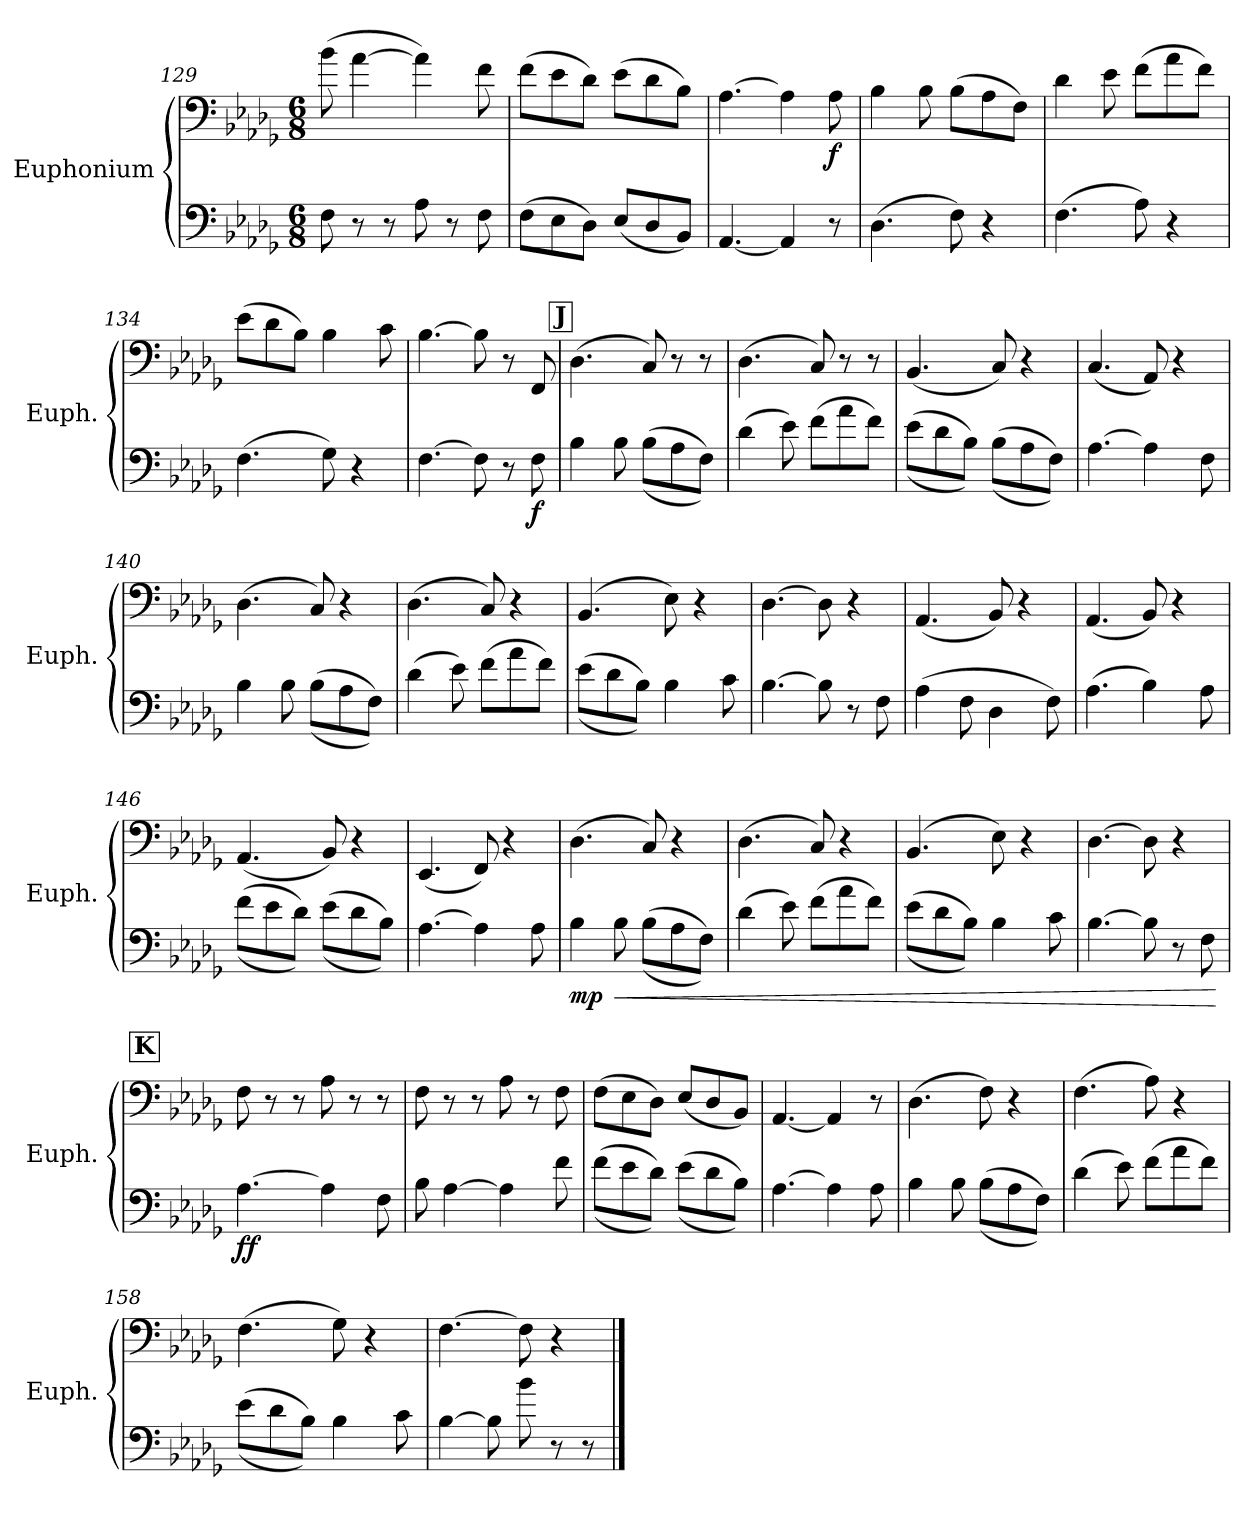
**kern	**dynam	**kern	**dynam
*part2	*part2	*part1	*part1
*staff2	*staff2	*staff1	*staff1
*I"Euphonium	*	*I"Euphonium	*
*I'Euph.	*	*I'Euph.	*
*clefF4	*	*clefF4	*
*k[b-e-a-d-g-]	*	*k[b-e-a-d-g-]	*
*M6/8	*	*M6/8	*
=129	=129	=129	=129
8F\	.	(8b-\	.
8r	.	[4a-\	.
8r	.	.	.
8A-\	.	4a-\])	.
8r	.	.	.
8F\	.	8f\	.
=130	=130	=130	=130
(8F\L	.	(8f\L	.
8E-\	.	8e-\	.
8D-\J)	.	8d-\J)	.
(8E-/L	.	(8e-\L	.
8D-/	.	8d-\	.
8BB-/J)	.	8B-\J)	.
!!LO:LB:g=z
=131	=131	=131	=131
[4.AA-/	.	[4.A-\	.
4AA-/]	.	4A-\]	.
!	!	!	!LO:DY:b
8r	.	8A-\	f
=132	=132	=132	=132
(4.D-\	.	4B-\	.
.	.	8B-\	.
8F\)	.	(8B-\L	.
4r	.	8A-\	.
.	.	8F\J)	.
=133	=133	=133	=133
(4.F\	.	4d-\	.
.	.	8e-\	.
8A-\)	.	(8f\L	.
4r	.	8a-\	.
.	.	8f\J)	.
=134	=134	=134	=134
(4.F\	.	(8e-\L	.
.	.	8d-\	.
.	.	8B-\J)	.
8G-\)	.	4B-\	.
4r	.	.	.
.	.	8c\	.
=135	=135	=135	=135
[4.F\	.	[4.B-\	.
8F\]	.	8B-\]	.
8r	.	8r	.
!	!LO:DY:b	!	!
8F\	f	8FF/	.
!!LO:REH:place=s1:a:B:fs=14:t=J
=136	=136	=136	=136
4B-\	.	(4.D-\	.
8B-\	.	.	.
((8B-\L	.	8C/)	.
8A-\	.	8r	.
8F\J))	.	8r	.
!!LO:LB:g=z
=137	=137	=137	=137
(4d-\	.	(4.D-\	.
8e-\)	.	.	.
(8f\L	.	8C/)	.
8a-\	.	8r	.
8f\J)	.	8r	.
=138	=138	=138	=138
((8e-\L	.	(4.BB-/	.
8d-\	.	.	.
8B-\J))	.	.	.
((8B-\L	.	8C/)	.
8A-\	.	4r	.
8F\J))	.	.	.
=139	=139	=139	=139
[4.A-\	.	(4.C/	.
4A-\]	.	8AA-/)	.
.	.	4r	.
8F\	.	.	.
=140	=140	=140	=140
4B-\	.	(4.D-\	.
8B-\	.	.	.
((8B-\L	.	8C/)	.
8A-\	.	4r	.
8F\J))	.	.	.
=141	=141	=141	=141
(4d-\	.	(4.D-\	.
8e-\)	.	.	.
(8f\L	.	8C/)	.
8a-\	.	4r	.
8f\J)	.	.	.
=142	=142	=142	=142
((8e-\L	.	(4.BB-/	.
8d-\	.	.	.
8B-\J))	.	.	.
4B-\	.	8E-\)	.
.	.	4r	.
8c\	.	.	.
!!LO:LB:g=z
=143	=143	=143	=143
[4.B-\	.	[4.D-\	.
8B-\]	.	8D-\]	.
8r	.	4r	.
8F\	.	.	.
=144	=144	=144	=144
(4A-\	.	(4.AA-/	.
8F\	.	.	.
4D-\	.	8BB-/)	.
.	.	4r	.
8F\)	.	.	.
=145	=145	=145	=145
(4.A-\	.	(4.AA-/	.
4B-\)	.	8BB-/)	.
.	.	4r	.
8A-\	.	.	.
=146	=146	=146	=146
((8f\L	.	(4.AA-/	.
8e-\	.	.	.
8d-\J))	.	.	.
((8e-\L	.	8BB-/)	.
8d-\	.	4r	.
8B-\J))	.	.	.
=147	=147	=147	=147
[4.A-\	.	(4.EE-/	.
4A-\]	.	8FF/)	.
.	.	4r	.
8A-\	.	.	.
=148	=148	=148	=148
!	!LO:DY:b	!	!
4B-\	mp	(4.D-\	.
!	!LO:HP:b	!	!
8B-\	<	.	.
((8B-\L	.	8C/)	.
8A-\	.	4r	.
8F\J))	.	.	.
!!LO:PB:g=z
=149	=149	=149	=149
(4d-\	.	(4.D-\	.
8e-\)	.	.	.
(8f\L	.	8C/)	.
8a-\	.	4r	.
8f\J)	.	.	.
=150	=150	=150	=150
((8e-\L	.	(4.BB-/	.
8d-\	.	.	.
8B-\J))	.	.	.
4B-\	.	8E-\)	.
.	.	4r	.
8c\	.	.	.
=151	=151	=151	=151
[4.B-\	.	[4.D-\	.
8B-\]	.	8D-\]	.
8r	.	4r	.
8F\	.	.	.
.	[	.	.
!!LO:REH:place=s1:a:B:fs=14:t=K
=152	=152	=152	=152
!	!LO:DY:b	!	!
[4.A-\	ff	8F\	.
.	.	8r	.
.	.	8r	.
4A-\]	.	8A-\	.
.	.	8r	.
8F\	.	8r	.
=153	=153	=153	=153
8B-\	.	8F\	.
[4A-\	.	8r	.
.	.	8r	.
4A-\]	.	8A-\	.
.	.	8r	.
8f\	.	8F\	.
=154	=154	=154	=154
((8f\L	.	(8F\L	.
8e-\	.	8E-\	.
8d-\J))	.	8D-\J)	.
((8e-\L	.	(8E-/L	.
8d-\	.	8D-/	.
8B-\J))	.	8BB-/J)	.
!!LO:LB:g=z
=155	=155	=155	=155
[4.A-\	.	[4.AA-/	.
4A-\]	.	4AA-/]	.
8A-\	.	8r	.
=156	=156	=156	=156
4B-\	.	(4.D-\	.
8B-\	.	.	.
((8B-\L	.	8F\)	.
8A-\	.	4r	.
8F\J))	.	.	.
=157	=157	=157	=157
(4d-\	.	(4.F\	.
8e-\)	.	.	.
(8f\L	.	8A-\)	.
8a-\	.	4r	.
8f\J)	.	.	.
=158	=158	=158	=158
((8e-\L	.	(4.F\	.
8d-\	.	.	.
8B-\J))	.	.	.
4B-\	.	8G-\)	.
.	.	4r	.
8c\	.	.	.
=159	=159	=159	=159
[4B-\	.	[4.F\	.
8B-\]	.	.	.
8b-\	.	8F\]	.
8r	.	4r	.
8r	.	.	.
==	==	==	==
*-	*-	*-	*-
